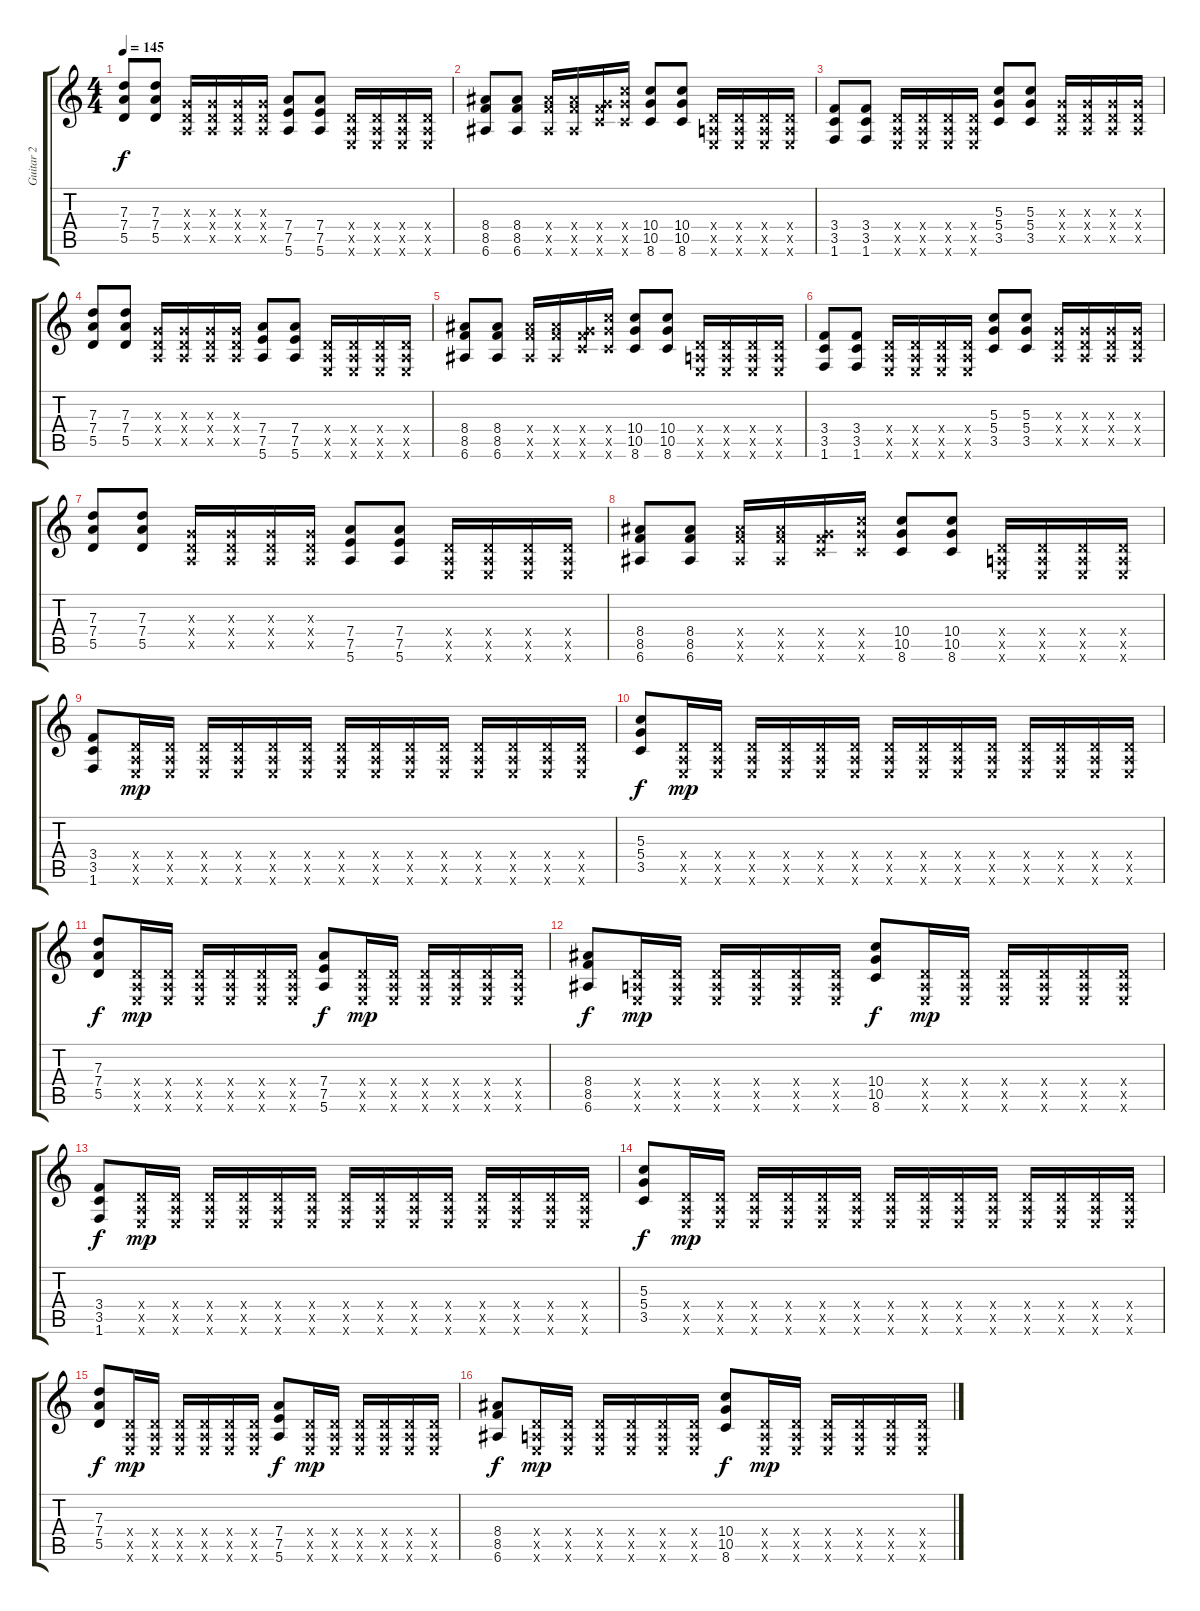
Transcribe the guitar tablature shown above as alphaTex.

\track ("Guitar 2" "Guitar 2") {instrument overdrivenguitar}
\staff {score tabs}
\tuning (E4 B3 G3 D3 A2 E2) {hide}
\ts (4 4)
\tempo 145
\clef g2
\ks c
(7.3 7.4 5.5).8{dy f} (7.3 7.4 5.5).8 (0.3{x} 0.4{x} 0.5{x}).16 (0.3{x} 0.4{x} 0.5{x}).16 (0.3{x} 0.4{x} 0.5{x}).16 (0.3{x} 0.4{x} 0.5{x}).16 (7.4 7.5 5.6).8 (7.4 7.5 5.6).8 (0.4{x} 0.5{x} 0.6{x}).16 (0.4{x} 0.5{x} 0.6{x}).16 (0.4{x} 0.5{x} 0.6{x}).16 (0.4{x} 0.5{x} 0.6{x}).16 |
(8.4 8.5 6.6).8 (8.4 8.5 6.6).8 (8.4{x} 8.5{x} 6.6{x}).16 (8.4{x} 8.5{x} 6.6{x}).16 (3.4{x} 10.5{x} 8.6{x}).16 (10.4{x} 10.5{x} 8.6{x}).16 (10.4 10.5 8.6).8 (10.4 10.5 8.6).8 (0.4{x} 0.5{x} 0.6{x}).16 (0.4{x} 0.5{x} 0.6{x}).16 (0.4{x} 0.5{x} 0.6{x}).16 (0.4{x} 0.5{x} 0.6{x}).16 |
(3.4 3.5 1.6).8 (3.4 3.5 1.6).8 (0.4{x} 0.5{x} 0.6{x}).16 (0.4{x} 0.5{x} 0.6{x}).16 (0.4{x} 0.5{x} 0.6{x}).16 (0.4{x} 0.5{x} 0.6{x}).16 (5.3 5.4 3.5).8 (5.3 5.4 3.5).8 (0.3{x} 0.4{x} 0.5{x}).16 (0.3{x} 0.4{x} 0.5{x}).16 (0.3{x} 0.4{x} 0.5{x}).16 (0.3{x} 0.4{x} 0.5{x}).16 |
(7.3 7.4 5.5).8 (7.3 7.4 5.5).8 (0.3{x} 0.4{x} 0.5{x}).16 (0.3{x} 0.4{x} 0.5{x}).16 (0.3{x} 0.4{x} 0.5{x}).16 (0.3{x} 0.4{x} 0.5{x}).16 (7.4 7.5 5.6).8 (7.4 7.5 5.6).8 (0.4{x} 0.5{x} 0.6{x}).16 (0.4{x} 0.5{x} 0.6{x}).16 (0.4{x} 0.5{x} 0.6{x}).16 (0.4{x} 0.5{x} 0.6{x}).16 |
(8.4 8.5 6.6).8 (8.4 8.5 6.6).8 (8.4{x} 8.5{x} 6.6{x}).16 (8.4{x} 8.5{x} 6.6{x}).16 (3.4{x} 10.5{x} 8.6{x}).16 (10.4{x} 10.5{x} 8.6{x}).16 (10.4 10.5 8.6).8 (10.4 10.5 8.6).8 (0.4{x} 0.5{x} 0.6{x}).16 (0.4{x} 0.5{x} 0.6{x}).16 (0.4{x} 0.5{x} 0.6{x}).16 (0.4{x} 0.5{x} 0.6{x}).16 |
(3.4 3.5 1.6).8 (3.4 3.5 1.6).8 (0.4{x} 0.5{x} 0.6{x}).16 (0.4{x} 0.5{x} 0.6{x}).16 (0.4{x} 0.5{x} 0.6{x}).16 (0.4{x} 0.5{x} 0.6{x}).16 (5.3 5.4 3.5).8 (5.3 5.4 3.5).8 (0.3{x} 0.4{x} 0.5{x}).16 (0.3{x} 0.4{x} 0.5{x}).16 (0.3{x} 0.4{x} 0.5{x}).16 (0.3{x} 0.4{x} 0.5{x}).16 |
(7.3 7.4 5.5).8 (7.3 7.4 5.5).8 (0.3{x} 0.4{x} 0.5{x}).16 (0.3{x} 0.4{x} 0.5{x}).16 (0.3{x} 0.4{x} 0.5{x}).16 (0.3{x} 0.4{x} 0.5{x}).16 (7.4 7.5 5.6).8 (7.4 7.5 5.6).8 (0.4{x} 0.5{x} 0.6{x}).16 (0.4{x} 0.5{x} 0.6{x}).16 (0.4{x} 0.5{x} 0.6{x}).16 (0.4{x} 0.5{x} 0.6{x}).16 |
(8.4 8.5 6.6).8 (8.4 8.5 6.6).8 (8.4{x} 8.5{x} 6.6{x}).16 (8.4{x} 8.5{x} 6.6{x}).16 (3.4{x} 10.5{x} 8.6{x}).16 (10.4{x} 10.5{x} 8.6{x}).16 (10.4 10.5 8.6).8 (10.4 10.5 8.6).8 (0.4{x} 0.5{x} 0.6{x}).16 (0.4{x} 0.5{x} 0.6{x}).16 (0.4{x} 0.5{x} 0.6{x}).16 (0.4{x} 0.5{x} 0.6{x}).16 |
(3.4 3.5 1.6).8 (0.4{x} 0.5{x} 0.6{x}).16{dy mp} (0.4{x} 0.5{x} 0.6{x}).16 (0.4{x} 0.5{x} 0.6{x}).16 (0.4{x} 0.5{x} 0.6{x}).16 (0.4{x} 0.5{x} 0.6{x}).16 (0.4{x} 0.5{x} 0.6{x}).16 (0.4{x} 0.5{x} 0.6{x}).16 (0.4{x} 0.5{x} 0.6{x}).16 (0.4{x} 0.5{x} 0.6{x}).16 (0.4{x} 0.5{x} 0.6{x}).16 (0.4{x} 0.5{x} 0.6{x}).16 (0.4{x} 0.5{x} 0.6{x}).16 (0.4{x} 0.5{x} 0.6{x}).16 (0.4{x} 0.5{x} 0.6{x}).16 |
(5.3 5.4 3.5).8{dy f} (0.4{x} 0.5{x} 0.6{x}).16{dy mp} (0.4{x} 0.5{x} 0.6{x}).16 (0.4{x} 0.5{x} 0.6{x}).16 (0.4{x} 0.5{x} 0.6{x}).16 (0.4{x} 0.5{x} 0.6{x}).16 (0.4{x} 0.5{x} 0.6{x}).16 (0.4{x} 0.5{x} 0.6{x}).16 (0.4{x} 0.5{x} 0.6{x}).16 (0.4{x} 0.5{x} 0.6{x}).16 (0.4{x} 0.5{x} 0.6{x}).16 (0.4{x} 0.5{x} 0.6{x}).16 (0.4{x} 0.5{x} 0.6{x}).16 (0.4{x} 0.5{x} 0.6{x}).16 (0.4{x} 0.5{x} 0.6{x}).16 |
(7.3 7.4 5.5).8{dy f} (0.4{x} 0.5{x} 0.6{x}).16{dy mp} (0.4{x} 0.5{x} 0.6{x}).16 (0.4{x} 0.5{x} 0.6{x}).16 (0.4{x} 0.5{x} 0.6{x}).16 (0.4{x} 0.5{x} 0.6{x}).16 (0.4{x} 0.5{x} 0.6{x}).16 (7.4 7.5 5.6).8{dy f} (0.4{x} 0.5{x} 0.6{x}).16{dy mp} (0.4{x} 0.5{x} 0.6{x}).16 (0.4{x} 0.5{x} 0.6{x}).16 (0.4{x} 0.5{x} 0.6{x}).16 (0.4{x} 0.5{x} 0.6{x}).16 (0.4{x} 0.5{x} 0.6{x}).16 |
(8.4 8.5 6.6).8{dy f} (0.4{x} 0.5{x} 0.6{x}).16{dy mp} (0.4{x} 0.5{x} 0.6{x}).16 (0.4{x} 0.5{x} 0.6{x}).16 (0.4{x} 0.5{x} 0.6{x}).16 (0.4{x} 0.5{x} 0.6{x}).16 (0.4{x} 0.5{x} 0.6{x}).16 (10.4 10.5 8.6).8{dy f} (0.4{x} 0.5{x} 0.6{x}).16{dy mp} (0.4{x} 0.5{x} 0.6{x}).16 (0.4{x} 0.5{x} 0.6{x}).16 (0.4{x} 0.5{x} 0.6{x}).16 (0.4{x} 0.5{x} 0.6{x}).16 (0.4{x} 0.5{x} 0.6{x}).16 |
(3.4 3.5 1.6).8{dy f} (0.4{x} 0.5{x} 0.6{x}).16{dy mp} (0.4{x} 0.5{x} 0.6{x}).16 (0.4{x} 0.5{x} 0.6{x}).16 (0.4{x} 0.5{x} 0.6{x}).16 (0.4{x} 0.5{x} 0.6{x}).16 (0.4{x} 0.5{x} 0.6{x}).16 (0.4{x} 0.5{x} 0.6{x}).16 (0.4{x} 0.5{x} 0.6{x}).16 (0.4{x} 0.5{x} 0.6{x}).16 (0.4{x} 0.5{x} 0.6{x}).16 (0.4{x} 0.5{x} 0.6{x}).16 (0.4{x} 0.5{x} 0.6{x}).16 (0.4{x} 0.5{x} 0.6{x}).16 (0.4{x} 0.5{x} 0.6{x}).16 |
(5.3 5.4 3.5).8{dy f} (0.4{x} 0.5{x} 0.6{x}).16{dy mp} (0.4{x} 0.5{x} 0.6{x}).16 (0.4{x} 0.5{x} 0.6{x}).16 (0.4{x} 0.5{x} 0.6{x}).16 (0.4{x} 0.5{x} 0.6{x}).16 (0.4{x} 0.5{x} 0.6{x}).16 (0.4{x} 0.5{x} 0.6{x}).16 (0.4{x} 0.5{x} 0.6{x}).16 (0.4{x} 0.5{x} 0.6{x}).16 (0.4{x} 0.5{x} 0.6{x}).16 (0.4{x} 0.5{x} 0.6{x}).16 (0.4{x} 0.5{x} 0.6{x}).16 (0.4{x} 0.5{x} 0.6{x}).16 (0.4{x} 0.5{x} 0.6{x}).16 |
(7.3 7.4 5.5).8{dy f} (0.4{x} 0.5{x} 0.6{x}).16{dy mp} (0.4{x} 0.5{x} 0.6{x}).16 (0.4{x} 0.5{x} 0.6{x}).16 (0.4{x} 0.5{x} 0.6{x}).16 (0.4{x} 0.5{x} 0.6{x}).16 (0.4{x} 0.5{x} 0.6{x}).16 (7.4 7.5 5.6).8{dy f} (0.4{x} 0.5{x} 0.6{x}).16{dy mp} (0.4{x} 0.5{x} 0.6{x}).16 (0.4{x} 0.5{x} 0.6{x}).16 (0.4{x} 0.5{x} 0.6{x}).16 (0.4{x} 0.5{x} 0.6{x}).16 (0.4{x} 0.5{x} 0.6{x}).16 |
(8.4 8.5 6.6).8{dy f} (0.4{x} 0.5{x} 0.6{x}).16{dy mp} (0.4{x} 0.5{x} 0.6{x}).16 (0.4{x} 0.5{x} 0.6{x}).16 (0.4{x} 0.5{x} 0.6{x}).16 (0.4{x} 0.5{x} 0.6{x}).16 (0.4{x} 0.5{x} 0.6{x}).16 (10.4 10.5 8.6).8{dy f} (0.4{x} 0.5{x} 0.6{x}).16{dy mp} (0.4{x} 0.5{x} 0.6{x}).16 (0.4{x} 0.5{x} 0.6{x}).16 (0.4{x} 0.5{x} 0.6{x}).16 (0.4{x} 0.5{x} 0.6{x}).16 (0.4{x} 0.5{x} 0.6{x}).16
